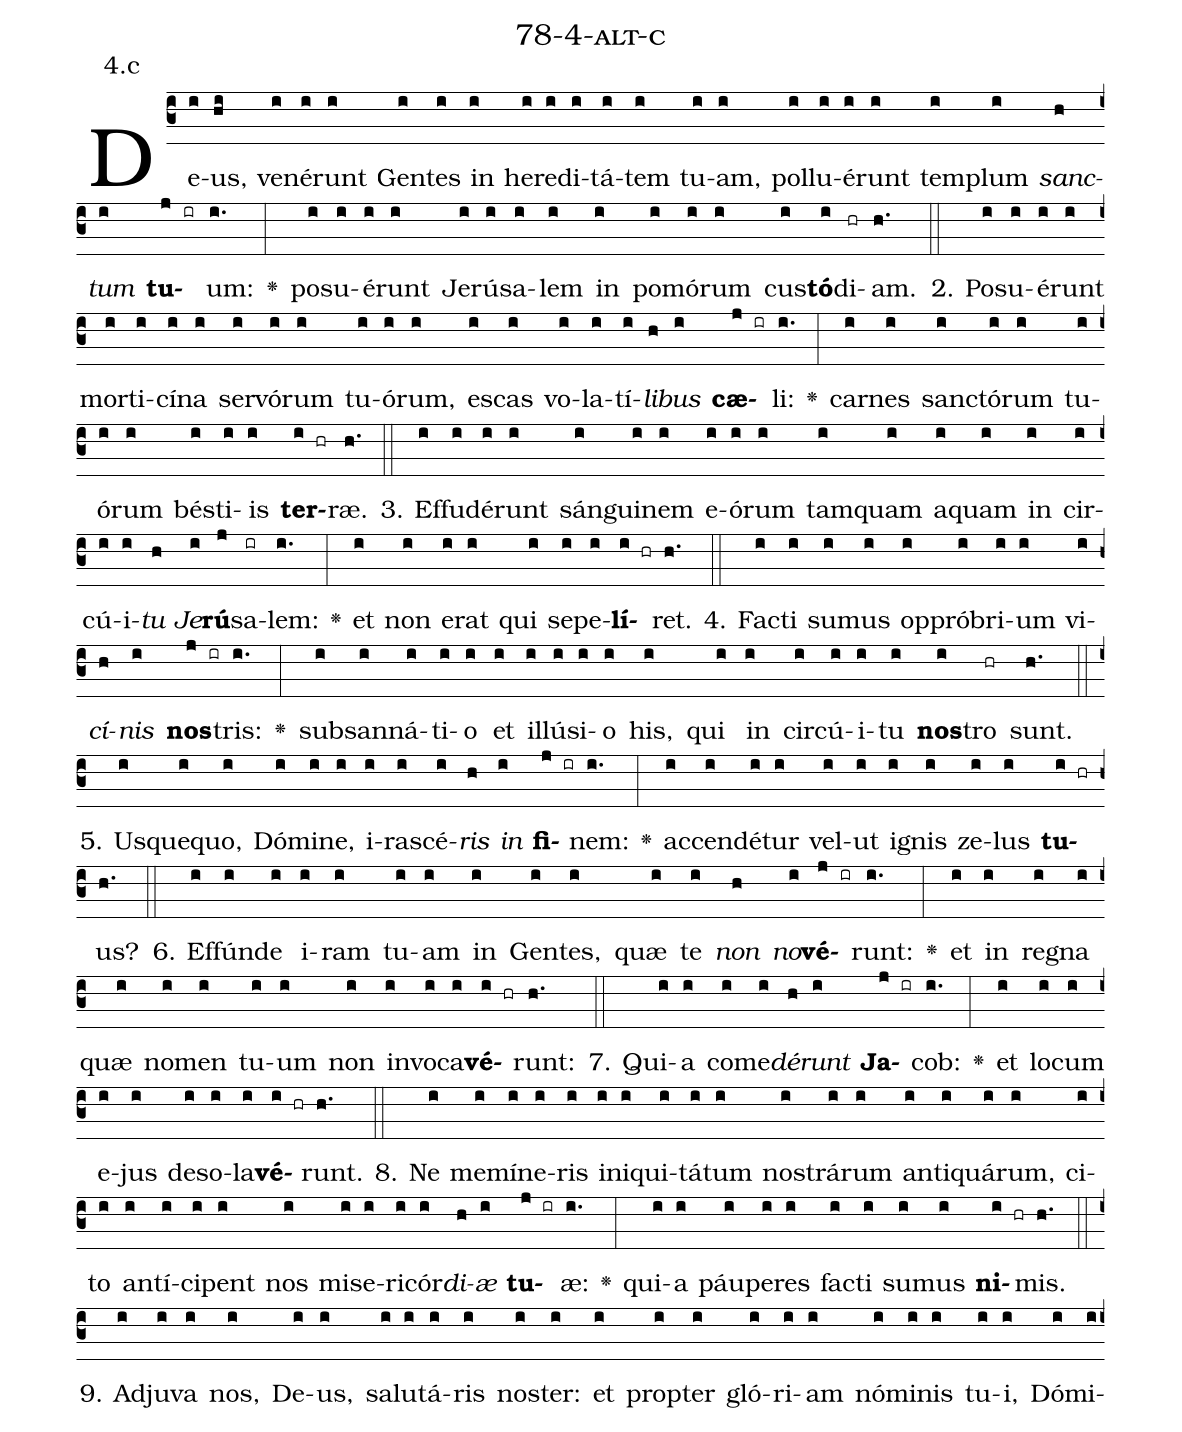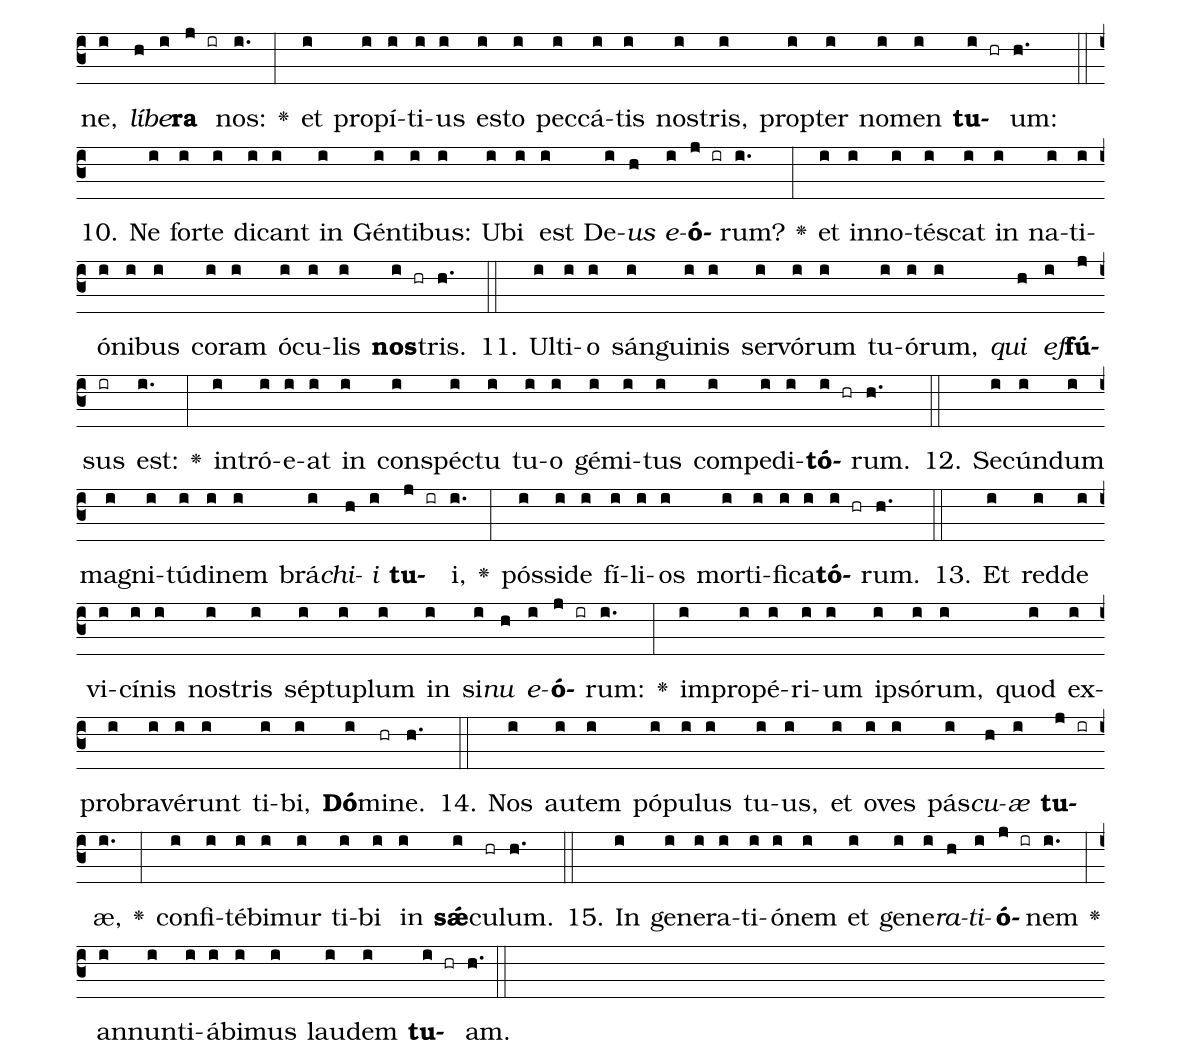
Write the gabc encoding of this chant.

name: 78-4-alt-c;
annotation: 4.c;
%%
(c3)De(i)us,(hi) ve(i)né(i)runt(i) Gen(i)tes(i) in(i) he(i)re(i)di(i)tá(i)tem(i) tu(i)am,(i) pol(i)lu(i)é(i)runt(i) tem(i)plum(i) <i>sanc</i>(h)<i>tum</i>(i) <b>tu</b>(j ir)um:(i.) <v>\greheightstar</v>(:) po(i)su(i)é(i)runt(i) Je(i)rú(i)sa(i)lem(i) in(i) po(i)mó(i)rum(i) cus(i)<b>tó</b>(i)di(hr)am.(h.) (::)
2. Po(i)su(i)é(i)runt(i) mor(i)ti(i)cí(i)na(i) ser(i)vó(i)rum(i) tu(i)ó(i)rum,(i) es(i)cas(i) vo(i)la(i)tí(i)<i>li</i>(h)<i>bus</i>(i) <b>cæ</b>(j ir)li:(i.) <v>\greheightstar</v>(:) car(i)nes(i) sanc(i)tó(i)rum(i) tu(i)ó(i)rum(i) bés(i)ti(i)is(i) <b>ter</b>(i hr)ræ.(h.) (::)
3. Ef(i)fu(i)dé(i)runt(i) sán(i)gui(i)nem(i) e(i)ó(i)rum(i) tam(i)quam(i) a(i)quam(i) in(i) cir(i)cú(i)i(i)<i>tu</i>(h) <i>Je</i>(i)<b>rú</b>(j)sa(ir)lem:(i.) <v>\greheightstar</v>(:) et(i) non(i) e(i)rat(i) qui(i) se(i)pe(i)<b>lí</b>(i hr)ret.(h.) (::)
4. Fac(i)ti(i) su(i)mus(i) op(i)pró(i)bri(i)um(i) vi(i)<i>cí</i>(h)<i>nis</i>(i) <b>nos</b>(j ir)tris:(i.) <v>\greheightstar</v>(:) sub(i)san(i)ná(i)ti(i)o(i) et(i) il(i)lú(i)si(i)o(i) his,(i) qui(i) in(i) cir(i)cú(i)i(i)tu(i) <b>nos</b>(i)tro(hr) sunt.(h.) (::)
5. Us(i)que(i)quo,(i) Dó(i)mi(i)ne,(i) i(i)ra(i)scé(i)<i>ris</i>(h) <i>in</i>(i) <b>fi</b>(j ir)nem:(i.) <v>\greheightstar</v>(:) ac(i)cen(i)dé(i)tur(i) vel(i)ut(i) i(i)gnis(i) ze(i)lus(i) <b>tu</b>(i hr)us?(h.) (::)
6. Ef(i)fún(i)de(i) i(i)ram(i) tu(i)am(i) in(i) Gen(i)tes,(i) quæ(i) te(i) <i>non</i>(h) <i>no</i>(i)<b>vé</b>(j ir)runt:(i.) <v>\greheightstar</v>(:) et(i) in(i) re(i)gna(i) quæ(i) no(i)men(i) tu(i)um(i) non(i) in(i)vo(i)ca(i)<b>vé</b>(i hr)runt:(h.) (::)
7. Qui(i)a(i) com(i)e(i)<i>dé</i>(h)<i>runt</i>(i) <b>Ja</b>(j ir)cob:(i.) <v>\greheightstar</v>(:) et(i) lo(i)cum(i) e(i)jus(i) de(i)so(i)la(i)<b>vé</b>(i hr)runt.(h.) (::)
8. Ne(i) me(i)mí(i)ne(i)ris(i) in(i)i(i)qui(i)tá(i)tum(i) nos(i)trá(i)rum(i) an(i)ti(i)quá(i)rum,(i) ci(i)to(i) an(i)tí(i)ci(i)pent(i) nos(i) mi(i)se(i)ri(i)cór(i)<i>di</i>(h)<i>æ</i>(i) <b>tu</b>(j ir)æ:(i.) <v>\greheightstar</v>(:) qui(i)a(i) páu(i)pe(i)res(i) fac(i)ti(i) su(i)mus(i) <b>ni</b>(i hr)mis.(h.) (::)
9. Ad(i)ju(i)va(i) nos,(i) De(i)us,(i) sa(i)lu(i)tá(i)ris(i) nos(i)ter:(i) et(i) prop(i)ter(i) gló(i)ri(i)am(i) nó(i)mi(i)nis(i) tu(i)i,(i) Dó(i)mi(i)ne,(i) <i>lí</i>(h)<i>be</i>(i)<b>ra</b>(j ir) nos:(i.) <v>\greheightstar</v>(:) et(i) pro(i)pí(i)ti(i)us(i) es(i)to(i) pec(i)cá(i)tis(i) nos(i)tris,(i) prop(i)ter(i) no(i)men(i) <b>tu</b>(i hr)um:(h.) (::)
10. Ne(i) for(i)te(i) di(i)cant(i) in(i) Gén(i)ti(i)bus:(i) U(i)bi(i) est(i) De(i)<i>us</i>(h) <i>e</i>(i)<b>ó</b>(j ir)rum?(i.) <v>\greheightstar</v>(:) et(i) in(i)no(i)tés(i)cat(i) in(i) na(i)ti(i)ó(i)ni(i)bus(i) co(i)ram(i) ó(i)cu(i)lis(i) <b>nos</b>(i hr)tris.(h.) (::)
11. Ul(i)ti(i)o(i) sán(i)gui(i)nis(i) ser(i)vó(i)rum(i) tu(i)ó(i)rum,(i) <i>qui</i>(h) <i>ef</i>(i)<b>fú</b>(j)sus(ir) est:(i.) <v>\greheightstar</v>(:) in(i)tró(i)e(i)at(i) in(i) con(i)spéc(i)tu(i) tu(i)o(i) gé(i)mi(i)tus(i) com(i)pe(i)di(i)<b>tó</b>(i hr)rum.(h.) (::)
12. Se(i)cún(i)dum(i) ma(i)gni(i)tú(i)di(i)nem(i) brá(i)<i>chi</i>(h)<i>i</i>(i) <b>tu</b>(j ir)i,(i.) <v>\greheightstar</v>(:) pós(i)si(i)de(i) fí(i)li(i)os(i) mor(i)ti(i)fi(i)ca(i)<b>tó</b>(i hr)rum.(h.) (::)
13. Et(i) red(i)de(i) vi(i)cí(i)nis(i) nos(i)tris(i) sép(i)tu(i)plum(i) in(i) si(i)<i>nu</i>(h) <i>e</i>(i)<b>ó</b>(j ir)rum:(i.) <v>\greheightstar</v>(:) im(i)pro(i)pé(i)ri(i)um(i) ip(i)só(i)rum,(i) quod(i) ex(i)pro(i)bra(i)vé(i)runt(i) ti(i)bi,(i) <b>Dó</b>(i)mi(hr)ne.(h.) (::)
14. Nos(i) au(i)tem(i) pó(i)pu(i)lus(i) tu(i)us,(i) et(i) o(i)ves(i) pás(i)<i>cu</i>(h)<i>æ</i>(i) <b>tu</b>(j ir)æ,(i.) <v>\greheightstar</v>(:) con(i)fi(i)té(i)bi(i)mur(i) ti(i)bi(i) in(i) <b>sǽ</b>(i)cu(hr)lum.(h.) (::)
15. In(i) ge(i)ne(i)ra(i)ti(i)ó(i)nem(i) et(i) ge(i)ne(i)<i>ra</i>(h)<i>ti</i>(i)<b>ó</b>(j ir)nem(i.) <v>\greheightstar</v>(:) an(i)nun(i)ti(i)á(i)bi(i)mus(i) lau(i)dem(i) <b>tu</b>(i hr)am.(h.) (::)
